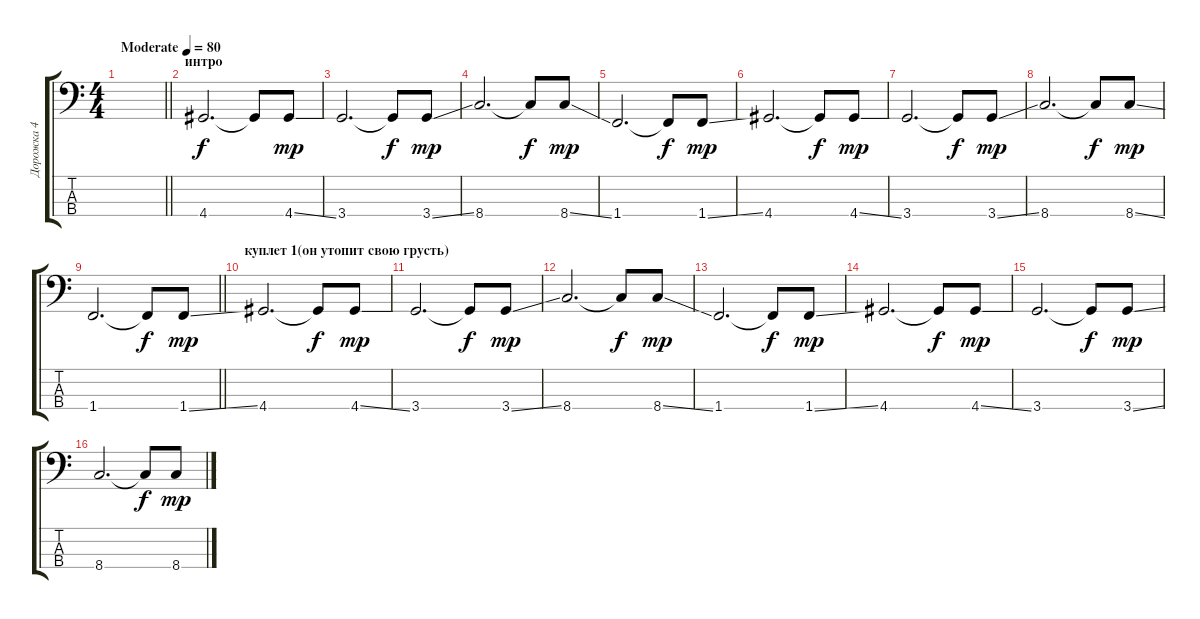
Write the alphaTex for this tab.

\track ("Дорожка 4" "Дорожка 4") {instrument electricbassfinger}
\staff {score tabs}
\tuning (G2 D2 A1 E1) {hide}
\ts (4 4)
\tempo (80 "Moderate")
\clef f4
\barLineRight lightlight
\ks c
|
\section ("" "интро")
4.4.2{d} 4.4{t}.8{dy f} 4.4{ss}.8{dy mp} |
3.4.2{d} 3.4{t}.8{dy f} 3.4{ss}.8{dy mp} |
8.4.2{d} 8.4{t}.8{dy f} 8.4{ss}.8{dy mp} |
1.4.2{d} 1.4{t}.8{dy f} 1.4{ss}.8{dy mp} |
4.4.2{d} 4.4{t}.8{dy f} 4.4{ss}.8{dy mp} |
3.4.2{d} 3.4{t}.8{dy f} 3.4{ss}.8{dy mp} |
8.4.2{d} 8.4{t}.8{dy f} 8.4{ss}.8{dy mp} |
\barLineRight lightlight
1.4.2{d} 1.4{t}.8{dy f} 1.4{ss}.8{dy mp} |
\section ("" "куплет 1(он утопит свою грусть)")
4.4.2{d} 4.4{t}.8{dy f} 4.4{ss}.8{dy mp} |
3.4.2{d} 3.4{t}.8{dy f} 3.4{ss}.8{dy mp} |
8.4.2{d} 8.4{t}.8{dy f} 8.4{ss}.8{dy mp} |
1.4.2{d} 1.4{t}.8{dy f} 1.4{ss}.8{dy mp} |
4.4.2{d} 4.4{t}.8{dy f} 4.4{ss}.8{dy mp} |
3.4.2{d} 3.4{t}.8{dy f} 3.4{ss}.8{dy mp} |
8.4.2{d} 8.4{t}.8{dy f} 8.4{ss}.8{dy mp}
